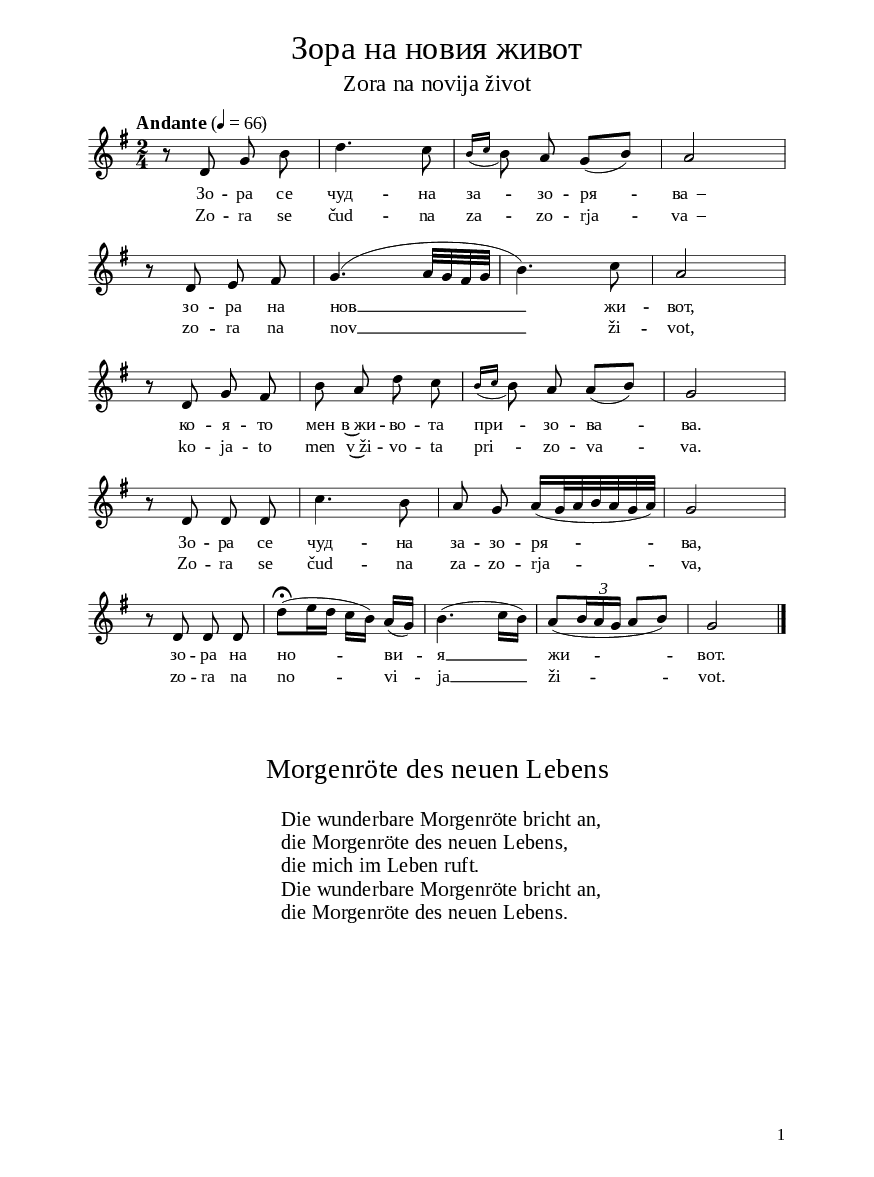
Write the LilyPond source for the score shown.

\version "2.24.4"

% include paper part and global functions
\include "include/globals.ily"

\bookpart {

  \label #'ref215
  \tocItem \markup "Зора на новия живот – Zora na novija život"
  \include "include/bookpart-paper.ily"
  \score {
    \include "include/score-layout.ily"
    \new Voice \absolute {
      \clef treble
      \key g \major
      \time 2/4
      \tempoFunc "Andante" 4 "66"
      \autoBeamOff
      r8  d'8  g'8  b'8 | % 2
      d''4.  c''8 | % 3
      \acciaccatura {  b'16 [  c''16 ] }  b'8
      a'8  g'8 ( [  b'8 ) ] | % 4
      a'2 \break | % 5
      r8  d'8  e'8  fis'8 | % 6
      g'4. (  a'32 [  g'32  fis'32  g'32
      ] | % 7
      b'4. )  c''8 | % 8
      a'2 \break | % 9
      r8  d'8  g'8  fis'8 |
      b'8  a'8  d''8  c''8 | % 11
      \acciaccatura {  b'16 [  c''16 ] }  b'8
      a'8  a'8 ( [  b'8 ) ] | % 12
      g'2 \break | % 13
      r8  d'8  d'8  d'8 | % 14
      c''4.  b'8 | % 15
      a'8  g'8  a'16 ( [  g'32  a'32
      b'32  a'32  g'32  a'32 ) ] | % 16
      g'2 \break | % 17
      r8  d'8  d'8  d'8 | % 18
      d''8 ( ^\fermata [  e''16  d''16 ]
      c''16 [  b'16 ) ]  a'16 ( [  g'16 )
      ] | % 19
      b'4. (  c''16 [  b'16 ) ] |
      a'8 ( [ \once \omit TupletBracket
      \times 2/3  {
        b'16  a'16  g'16 ]
      }
      a'8 [  b'8 ) ] | % 21
      g'2 \bar "|."
    }


    \addlyrics {
      Зо -- ра се чуд -- на за --
      зо -- ря -- "ва  –" зо -- ра на нов __
      жи -- вот, ко --
      я -- то мен в~жи -- во -- та
      при -- зо -- ва -- ва. Зо --
      ра се чуд -- на за -- зо -- ря --
      ва, зо -- ра на
      но -- ви -- я __
      жи -- вот.}
      \addlyrics {
        Zo -- ra se čud -- na za --
        zo -- rja -- "va  –" zo -- ra na nov __
        ži -- vot, ko --
        ja -- to men v~ži -- vo -- ta
        pri -- zo -- va -- va. Zo --
        ra se čud -- na za -- zo -- rja --
        va, zo -- ra na
        no -- vi -- ja __
        ži -- vot.}

        \header {
          title = \titleFunc "Зора на новия живот" "Zora na novija život"
        }

        \midi{}

      } % score

      \markup \vspace #3
      % include foreign translation(s) of the song
      \version "2.24.4"

\markup \fill-line { \fontsize #deTitleFontSize "Morgenröte des neuen Lebens" }
\markup \null
\markup \null
\markup \abs-fontsize #10 {
  \hspace #25
  \override #`(baseline-skip . ,deCoupletBaselineSkip)
  \column {
    \line { " " }
    \line { " " Die wunderbare Morgenröte bricht an,}

    \line { " " die Morgenröte des neuen Lebens,}

    \line { " " die mich im Leben ruft.}

    \line { " " Die wunderbare Morgenröte bricht an,}

    \line { " " die Morgenröte des neuen Lebens.}

  }
}


    } % bookpart

    % Più mosso
    %
